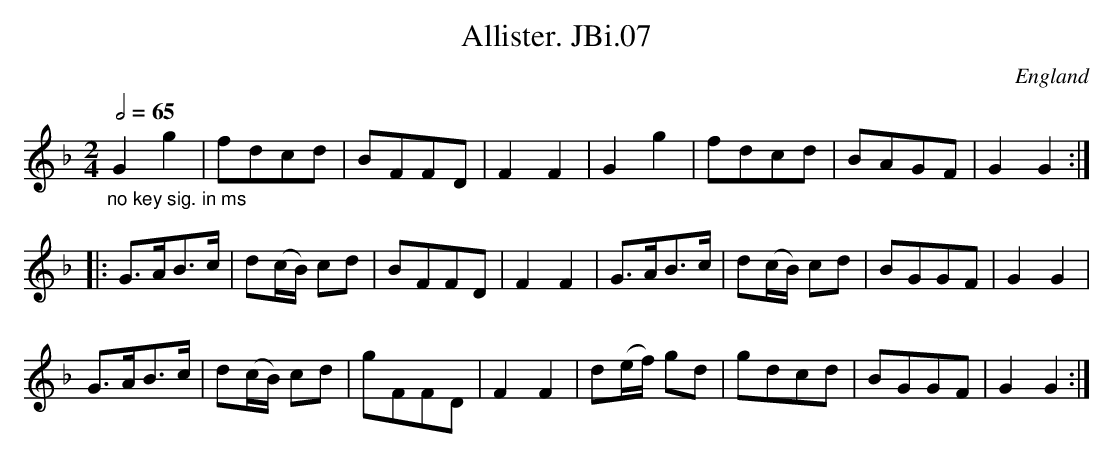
X:1
T:Allister. JBi.07
L:1/8
M:2/4
O:England
Q:1/2=65
K:F
"_no key sig. in ms"G2g2|fdcd|BFFD|F2F2|G2g2|fdcd|BAGF|G2G2:|!
|:G>AB>c|d(c/B/) cd|BFFD|F2F2|G>AB>c|d(c/B/) cd|BGGF|G2G2|!
G>AB>c|d(c/B/) cd|gFFD|F2F2|d(e/f/) gd|gdcd|BGGF|G2G2:|
